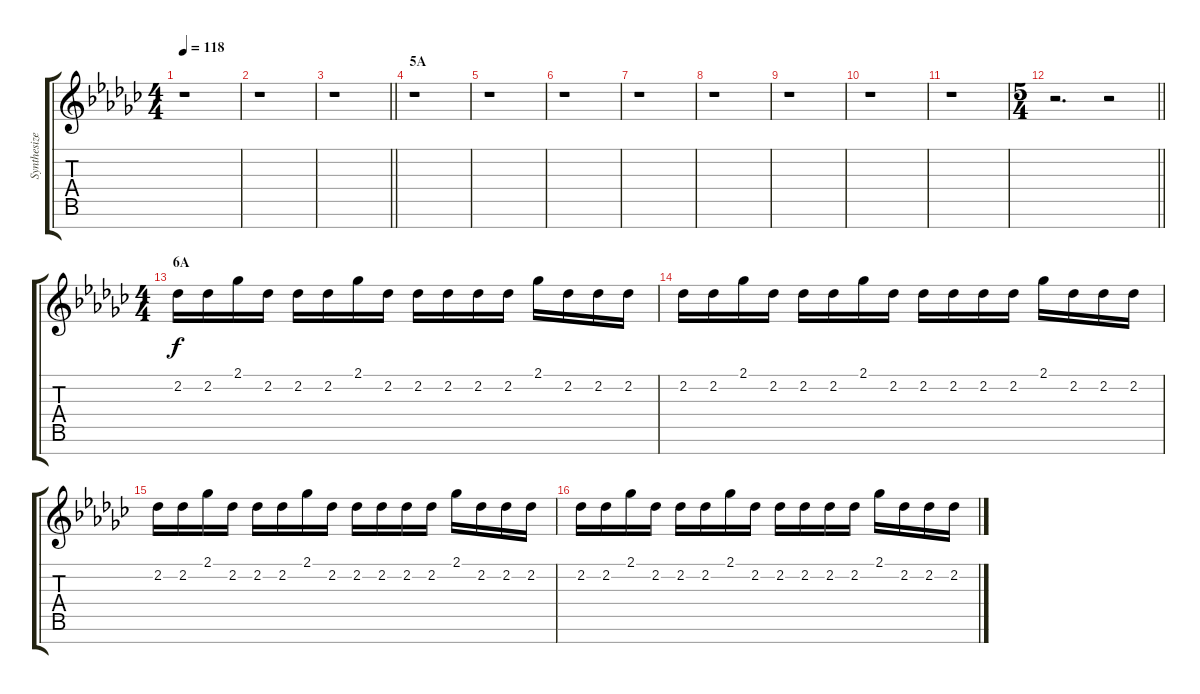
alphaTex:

\track ("Synthesizer II" "Synthesize") {instrument pad1newage}
\staff {score tabs}
\tuning (E5 B4 G4 D4 A3 E3 B2) {hide}
\ts (4 4)
\tempo 118
\clef g2
\ks gb
r.1{dy f} |
r.1 |
\barLineRight lightlight
r.1 |
\section ("" "5A")
r.1 |
r.1 |
r.1 |
r.1 |
r.1 |
r.1 |
r.1 |
r.1 |
\ts (5 4)
\barLineRight lightlight
r.2{d} r.2 |
\ts (4 4)
\section ("" "6A")
2.2.16 2.2.16 2.1.16 2.2.16 2.2.16 2.2.16 2.1.16 2.2.16 2.2.16 2.2.16 2.2.16 2.2.16 2.1.16 2.2.16 2.2.16 2.2.16 |
2.2.16 2.2.16 2.1.16 2.2.16 2.2.16 2.2.16 2.1.16 2.2.16 2.2.16 2.2.16 2.2.16 2.2.16 2.1.16 2.2.16 2.2.16 2.2.16 |
2.2.16 2.2.16 2.1.16 2.2.16 2.2.16 2.2.16 2.1.16 2.2.16 2.2.16 2.2.16 2.2.16 2.2.16 2.1.16 2.2.16 2.2.16 2.2.16 |
2.2.16 2.2.16 2.1.16 2.2.16 2.2.16 2.2.16 2.1.16 2.2.16 2.2.16 2.2.16 2.2.16 2.2.16 2.1.16 2.2.16 2.2.16 2.2.16
